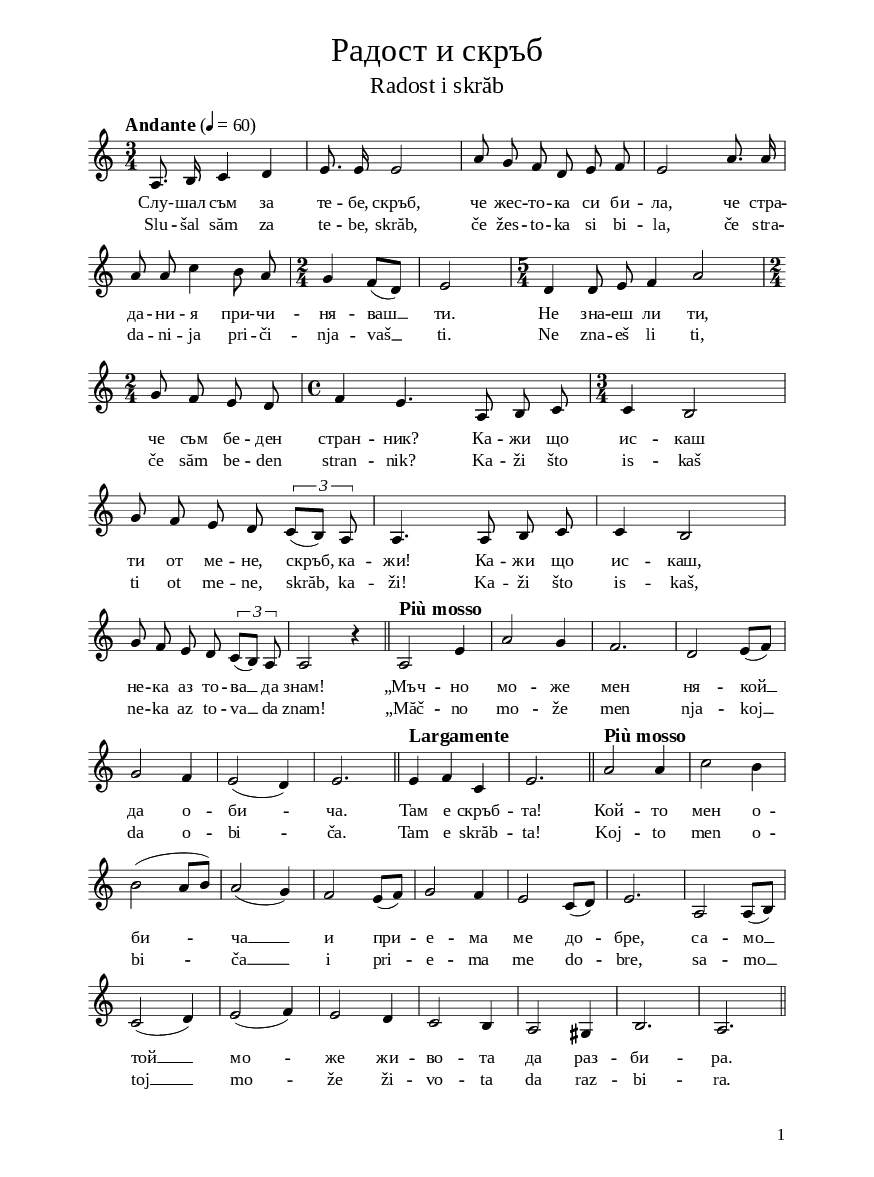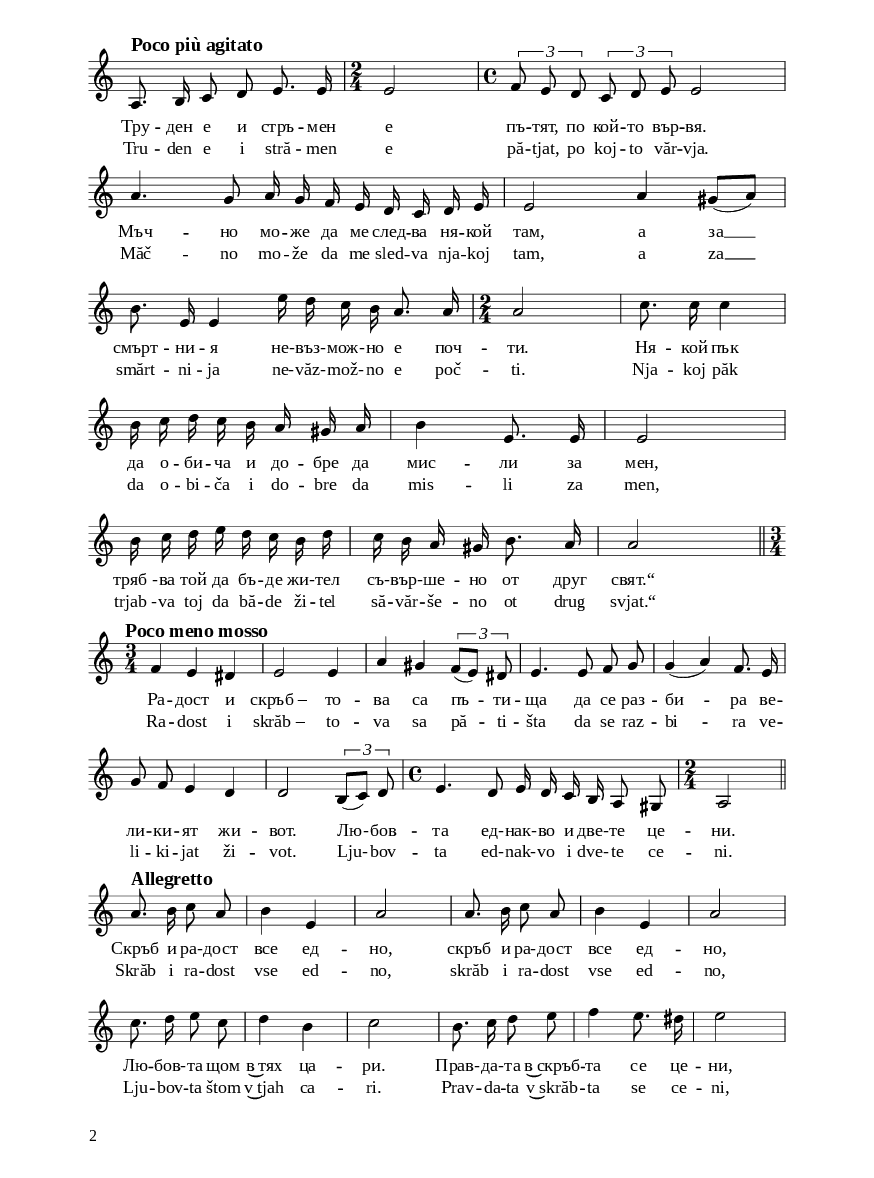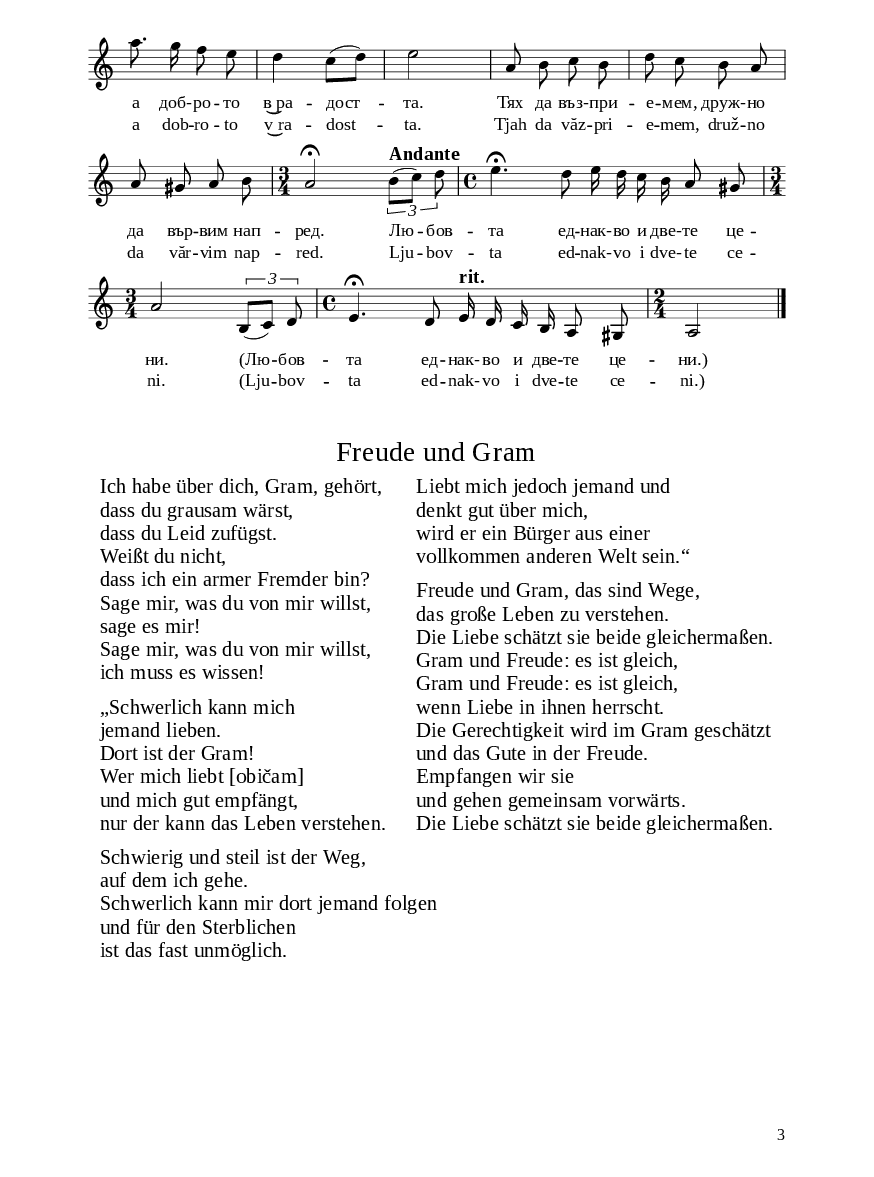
\version "2.24.4"

\include "include/globals.ily"

\bookpart {
  \label #'ref122
  \tocItem \markup "Радост и скръб – Radost i skrăb "
  \paper {
    print-all-headers = ##t
    print-page-number = ##t
    print-first-page-number = ##t

    % put page numbers on the bottom
    oddHeaderMarkup = \markup ""
    evenHeaderMarkup = \markup ""
    oddFooterMarkup = \markup
    \fill-line {
      ""
      \if \should-print-page-number \fromproperty #'page:page-number-string
    }
    evenFooterMarkup = \markup
    \fill-line {
      \if \should-print-page-number \fromproperty #'page:page-number-string
      ""
    }

    left-margin = 1.5\cm
    right-margin = 1.5\cm
    top-margin = 1.2\cm
    bottom-margin = 1.0\cm
    ragged-bottom = ##t % do not spread the staves to fill the whole vertical space

    % change distance between staves
    system-system-spacing =
    #'((basic-distance . 16)
       (minimum-distance . 8)
       (padding . 2)
       (stretchability . 12))
  }

  \header {
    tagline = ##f
  }
  \score {
    \include "include/score-layout.ily"

    \new Staff \relative c' {
      \clef treble
      \key a \minor
      \time 3/4
      \tempoFunc "Andante" 4 "60"
      \autoBeamOff
      a8.  b16  c4  d4 | % 2
      e8.  e16  e2 | % 3
      a8  g8  f8  d8  e8
      f8 |  % 4
      e2  a8.  a16  | \break % 5
      a8  a8  c4  b8  a8 | % 6
      \time 2/4  | % 6
      g4  f8 [(  d8 )] | % 7
      e2 | % 8
      \time 5/4  | % 8
      d4  d8  e8  f4  a2 | \break % 9
      \time 2/4  | % 9
      g8  f8  e8  d8   | \time 4/4 f4
      e4.  a,8  b8  c8 | % 11
      \time 3/4 c4  b2  | \break % 12
      g'8  f8  e8  d8
      \tuplet 3/2 { c8 ( [  b8 )]  a8  }
      |  % 13
      a4.  a8  b8  c8 | % 14
      c4  b2  \break | % 15
      g'8  f8  e8  d8
      \tuplet 3/2 { c8 ( [  b8] ) a8 }
      | % 16
      a2 r4 \bar "||" % 17
      \tempo"Più mosso" a2 e'4 | % 18
      a2  g4 | % 19
      f2. |
      d2  e8 ( [  f8 ) ] | \break % 21
      g2  f4 |  % 22
      e2 (  d4 ) | % 23
      e2. \bar "||" |
      \tempo"Largamente" e4 f4  c4  | % 25
      e2. \bar "||"
      \tempo "Più mosso" a2 a4 | % 27
      c2  b4  | \break % 28
      b2 (  a8 [  b8 ) ] | % 29
      a2 (  g4 ) |
      f2  e8 ( [  f8 ) ] | % 31
      g2  f4 | % 32
      e2  c8 ( [  d8 ) ] | % 33
      e2. | % 34
      a,2  a8 ( [  b8 ) ] \break | % 35
      c2 (  d4 ) | % 36
      e2 (  f4 ) | % 37
      e2  d4 | % 38
      c2  b4 | % 39
      a2  gis4 |
      b2. | % 41
      a2. \bar "||"
      \break  | % 42
      \pageBreak
      \tempo"Poco più agitato" a8. b16
      c8  d8  e8.  e16 | % 43
      \time 2/4  | % 43
      e2 | % 44
      \time 4/4  | % 44
      \tuplet 3/2 {f8   e8  d8 }
      \tuplet 3/2 {c8  d8  e8 }
      e2  |
      a4.  g8  a16  g16  f16
      e16  d16  c16  d16  e16 | % 46
      e2  a4  gis8 ( [  a8 ) ] \break | % 47
      b8.  e,16  e4  e'16
      d16  c16  b16  a8.  a16 |  % 48
      \time 2/4  | % 48
      a2 |   % 49
      c8.  c16  c4  \break |
      b16  c16  d16  c16
      b16  a16  gis16  a16 | % 51
      b4  e,8.  e16 | % 52
      e2  | \break % 53
      b'16  c16  d16  e16
      d16  c16  b16  d16 |  % 54
      c16  b16  a16  gis16
      b8.  a16 | % 55
      a2 \break \bar "||" | % 56
      \time 3/4  | % 56
      \tempo "Poco meno mosso" f4 e4
      dis4 | % 57
      e2  e4 | % 58
      a4  gis4
      \tuplet 3/2 { f8 ( [  e8 ] )  dis8  }
      | % 59
      e4.  e8  f8  g8 |
      g4 (  a4 )  f8.  e16  | \break % 61
      g8  f8  e4  d4 | % 62
      d2
      \tuplet 3/2 { b8 ( [  c8 ) ]  d8  }
      | % 63
      \time 4/4 e4.  d8  e16  d16  c16
      b16  a8  gis8 | % 64
      \time 2/4 a2 \bar "||"  \break | % 65
      \tempo"Allegretto" a'8. b16
      c8  a8  | % 66
      b4  e,4  | % 67
      a2  | % 68
      a8.  b16  c8  a8  | % 69
      b4  e,4  |
      a2  \break  | % 71

      c8.  d16  e8  c8  | % 72
      d4  b4  | % 73
      c2  | % 74
      b8.  c16  d8  e8  | % 75
      f4  e8.  dis16  | % 76
      e2  \break  | % 77
      \pageBreak
      a8. g16 f8 e8  | % 78
      d4 c8 ( [ d8 ) ] | % 79
      e2 |
      a,8 b8 c8 b8  | % 81
      d8 c8 b8  a8  \break | % 82

      a8  gis8  a8 b8 | % 83
      \time 3/4  | % 83
      a2 ^\fermata
      \tuplet 3/2 { \tempo "Andante" b8 ( [ c8 ) ] d8  }
      \time 4/4  | % 84
      e4. \fermata
      d8 e16  d16 c16  b16
      a8 gis8 | \break % 85

      \time 3/4 a2

      \tuplet 3/2 {

        b,8
        ( [ c8 ) ] d8
      } |
      \time 4/4   % 84
      e4. \fermata
      d8 \tempo "rit." e16  d16 c16  b16
      a8 gis8 |
      \time 2/4
      a2

      \bar "|."
    }

    \addlyrics {
      "Слу-" -- шал съм за те -- бе, скръб,
      че жес -- то -- ка си би -- ла, че
      стра -- да -- ни -- я "при-" -- чи -- ня
      -- ваш __  ти. Не зна -- еш ли ти,
      че съм бе -- ден стран -- ник? Ка
      -- жи що ис -- каш ти от ме -- не,
      скръб, ка -- жи! Ка -- жи що
      ис -- каш, не -- ка аз то -- ва __
      да знам! "„Мъч" -- но мо -- же
      мен ня -- кой __  да о -- би
      -- ча. Там е скръб -- та! Кой --
      то мен о -- би  --  ча __
      и при  -- е -- ма ме до  --
      бре, са -- мо __ той __ мо
      -- же жи -- во -- та да раз -- би
      -- ра. Тру -- ден е и стръ -- мен
      е пъ -- тят, по кой -- то вър --
      вя. Мъч -- но мо -- же да ме след
      -- ва ня -- кой там, а за __
      смърт -- ни -- я "не-" -- "въз-" -- "мож-" --
      но е поч -- ти. Ня -- кой пък да
      о -- би -- ча и до -- бре да мис --
      ли за мен, "тряб -" -- ва той да бъ
      -- де "жи-" -- тел "съ-" -- "вър-" -- ше -- но
      от друг "свят.“" Ра -- дост и
      "скръб –" то -- ва са пъ  -- ти --
      ща да се раз -- би -- ра ве --
      ли -- ки -- ят жи -- вот. "Лю-"  --
      бов -- та "ед-" -- "нак-" -- во и "две-" --
      те це -- ни. Скръб и "ра-" -- дост
      все ед -- но, скръб и "ра-" -- дост
      все ед -- но, Лю -- "бов-" -- та щом
      в~тях ца -- ри. "Прав-" -- "да-" -- та
      в~скръб -- та се це -- ни, а "доб-"
      -- ро -- то в~ра -- дост  -- та.
      Тях да "въз-" -- при -- е -- мем, "друж-"
      -- но да вър -- вим нап -- ред. Лю
      -- бов -- та ед -- "нак-" -- во и
      "две-" -- те це -- ни. (Лю
      -- бов -- та ед -- "нак-" -- во и
      две -- те це -- ни.)
    }

    \addlyrics {
      Slu -- šal săm za te -- be, skrăb,
      če žes -- to -- ka si bi -- la, če
      stra -- da -- ni -- ja pri -- či -- nja
      -- vaš __  ti. Ne zna -- eš li ti,
      če săm be -- den stran -- nik? Ka
      -- ži što is -- kaš ti ot me -- ne,
      skrăb, ka -- ži! Ka -- ži što
      is -- kaš, ne -- ka az to -- va __
      da znam! "„Măč" -- no mo -- že
      men nja -- koj __  da o -- bi
      -- ča. Tam e skrăb -- ta! Koj --
      to men o -- bi  --  ča __
      i pri  -- e -- ma me do  --
      bre, sa -- mo __ toj __ mo
      -- že ži -- vo -- ta da raz -- bi
      -- ra. Tru -- den e i stră -- men
      e pă -- tjat, po koj -- to văr --
      vja. Măč -- no mo -- že da me sled
      -- va nja -- koj tam, a za __
      smărt -- ni -- ja "ne-" -- "văz-" -- "mož-" --
      no e poč -- ti. Nja -- koj păk da
      o -- bi -- ča i do -- bre da mis --
      li za men, "trjab -" -- va toj da bă
      -- de ži -- tel să -- văr -- še -- no
      ot drug "svjat.“" Ra -- dost i
      "skrăb –" to -- va sa pă  -- ti --
      šta da se raz -- bi -- ra ve --
      li -- ki -- jat ži -- vot. "Lju-"  --
      bov -- ta "ed-" -- "nak-" -- vo i "dve-" --
      te ce -- ni. Skrăb i ra -- dost
      vse ed -- no, skrăb i ra -- dost
      vse ed -- no, Lju -- bov -- ta štom
      v~tjah ca -- ri. Prav -- da -- ta
      v~skrăb -- ta se ce -- ni, a dob
      -- ro -- to v~ra -- dost  -- ta.
      Tjah da văz -- pri -- e -- mem, druž
      -- no da văr -- vim nap -- red. Lju
      -- bov -- ta ed -- "nak-" -- vo i
      "dve-" -- te ce -- ni. (Lju
      -- bov -- ta ed -- "nak-" -- vo i
      dve -- te ce -- ni.)
    }

    \header {
      title = \titleFunc "Радост и скръб" "Radost i skrăb"
    }

    \midi{}

  } % score

  \markup \vspace #2

  % include foreign translation(s) of the song
  \version "2.24.4"

\markup \fill-line { \fontsize #deTitleFontSize "Freude und Gram" }
\markup \null
\markup \null
\markup \abs-fontsize #10 {
  \override #`(baseline-skip . ,deCoupletBaselineSkip)

  \column {

    \line { " " Ich habe über dich, Gram, gehört,   }
    \line { " " dass du grausam wärst,   }
    \line { " " dass du Leid zufügst.   }
    \line { " " Weißt du nicht,  }
    \line { " " dass ich ein armer Fremder bin?   }
    \line { " " Sage mir, was du von mir willst,   }
    \line { " " sage es mir!  }
    \line { " " Sage mir, was du von mir willst,   }
    \line { " " ich muss es wissen!  }

    \vspace #0.5

    \line { " " „Schwerlich kann mich}
    \line { " "  jemand lieben.   }
    \line { " " Dort ist der Gram!  }
    \line { " " Wer mich liebt [običam] }
    \line { " " und mich gut empfängt,  }
    \line { " " nur der kann das Leben verstehen.   }

    \vspace #0.5

    \line { " " Schwierig und steil ist der Weg,   }
    \line { " " auf dem ich gehe.   }
    \line { " " Schwerlich kann mir dort jemand folgen   }
    \line { " " und für den Sterblichen   }
    \line { " " ist das fast unmöglich.  }


  }

\hspace #-5
  \override #`(baseline-skip . ,deCoupletBaselineSkip)
  \column {

    \line { " " Liebt mich jedoch jemand und   }
    \line { " " denkt gut über mich,  }
    \line { " " wird er ein Bürger aus einer }
    \line { " " vollkommen anderen Welt sein.“}

    \vspace #0.5

    \line { " " Freude und Gram, das sind Wege,   }
    \line { " " das große Leben zu verstehen.   }
    \line { " " Die Liebe schätzt sie beide gleichermaßen.  }
    \line { " " Gram und Freude: es ist gleich,  }
    \line { " " Gram und Freude: es ist gleich,  }
    \line { " " wenn Liebe in ihnen herrscht.  }
    \line { " " Die Gerechtigkeit wird im Gram geschätzt  }
    \line { " " und das Gute in der Freude.   }
    \line { " " Empfangen wir sie   }
    \line { " " und gehen gemeinsam vorwärts.  }
    \line { " " Die Liebe schätzt sie beide gleichermaßen.  }

  }


}


} % bookpart
